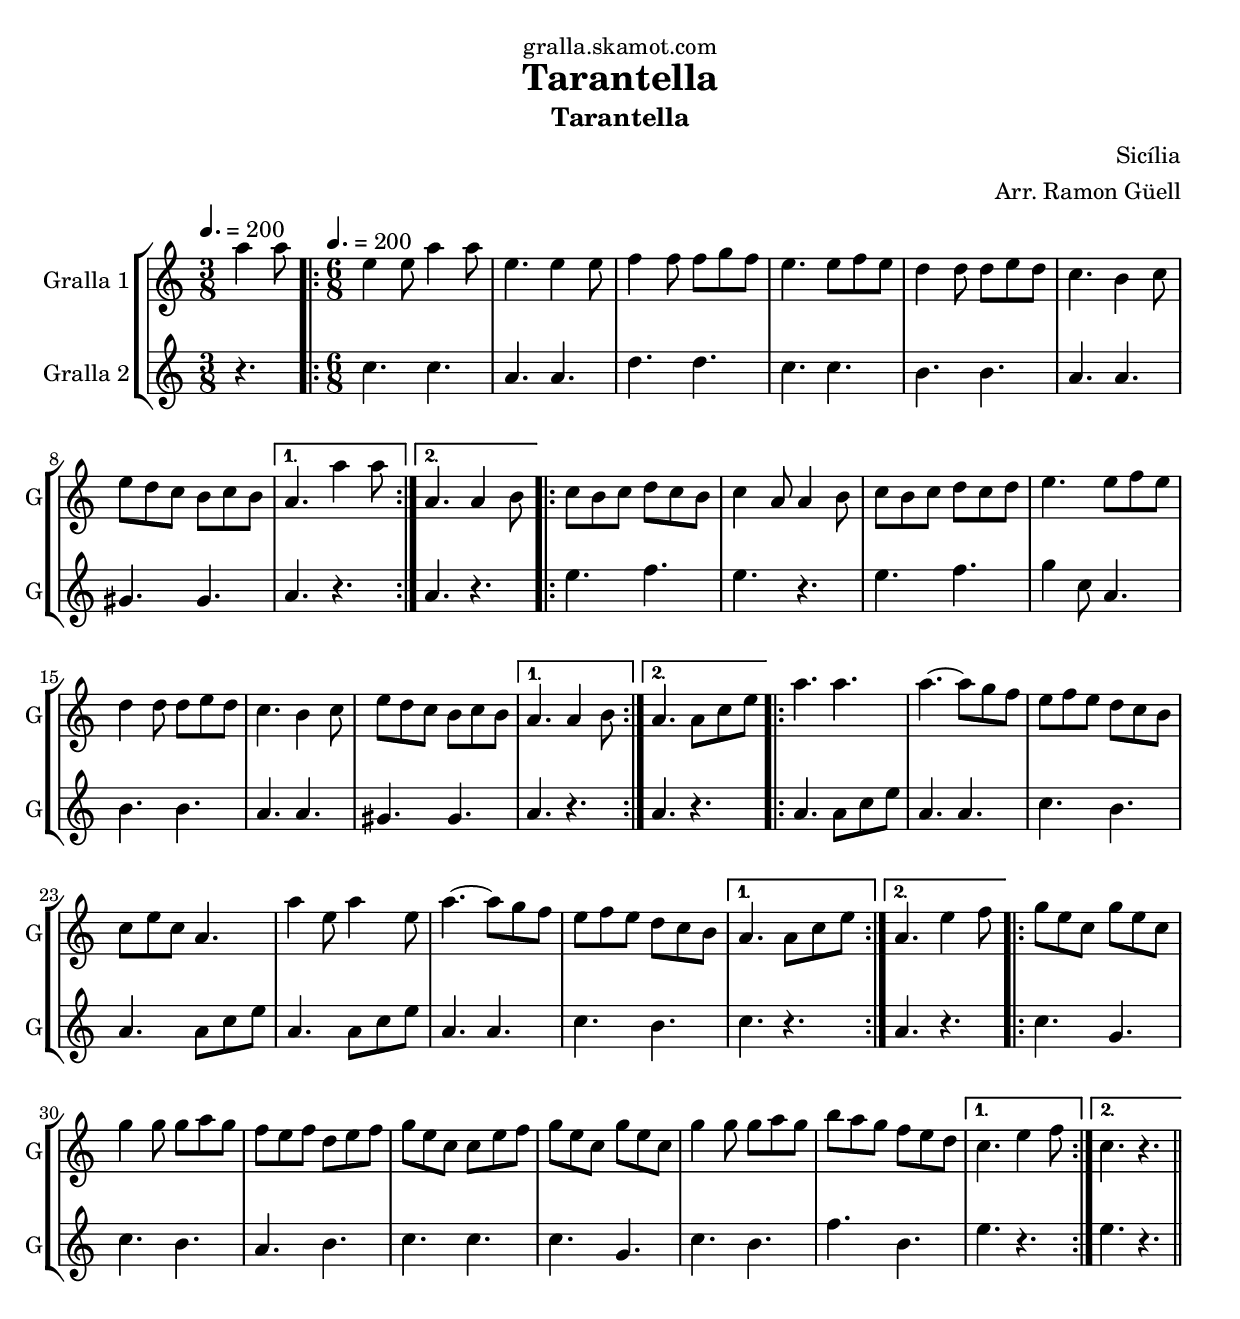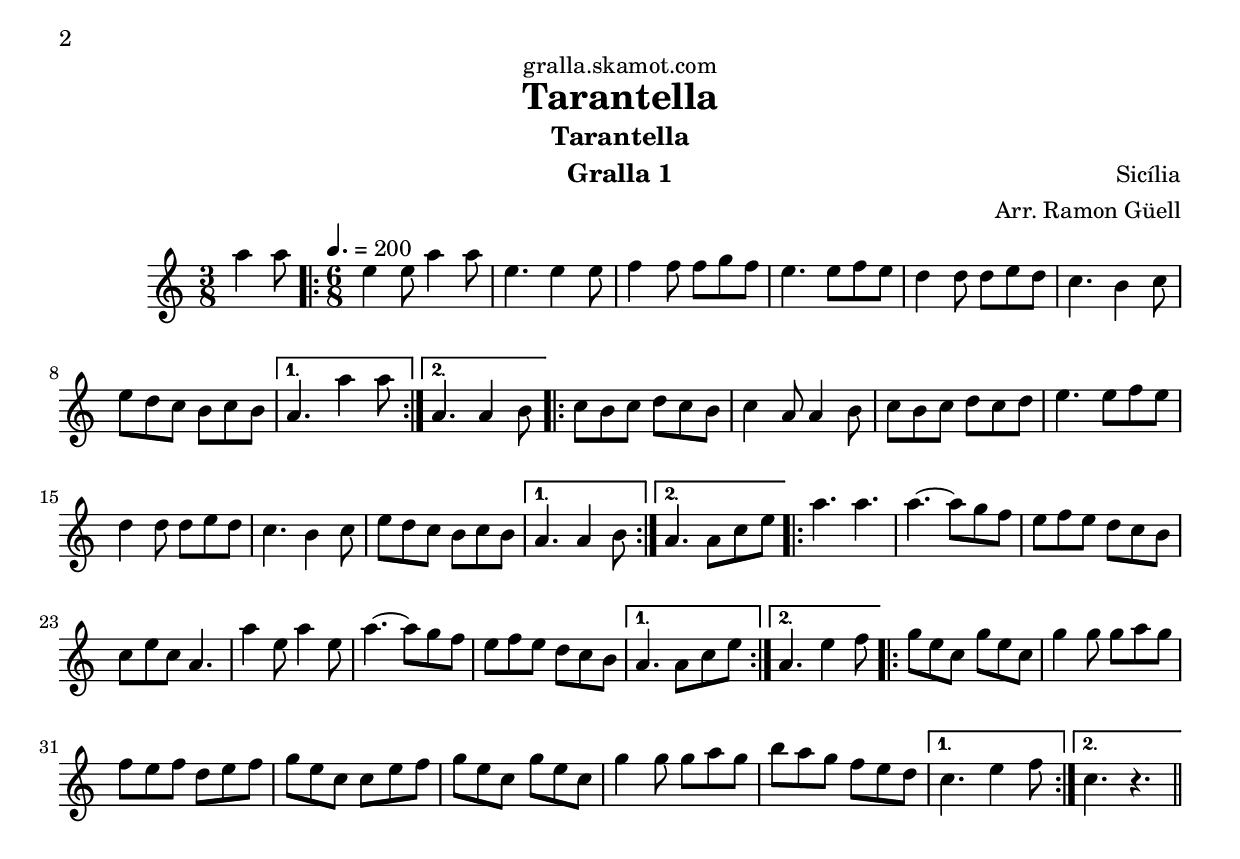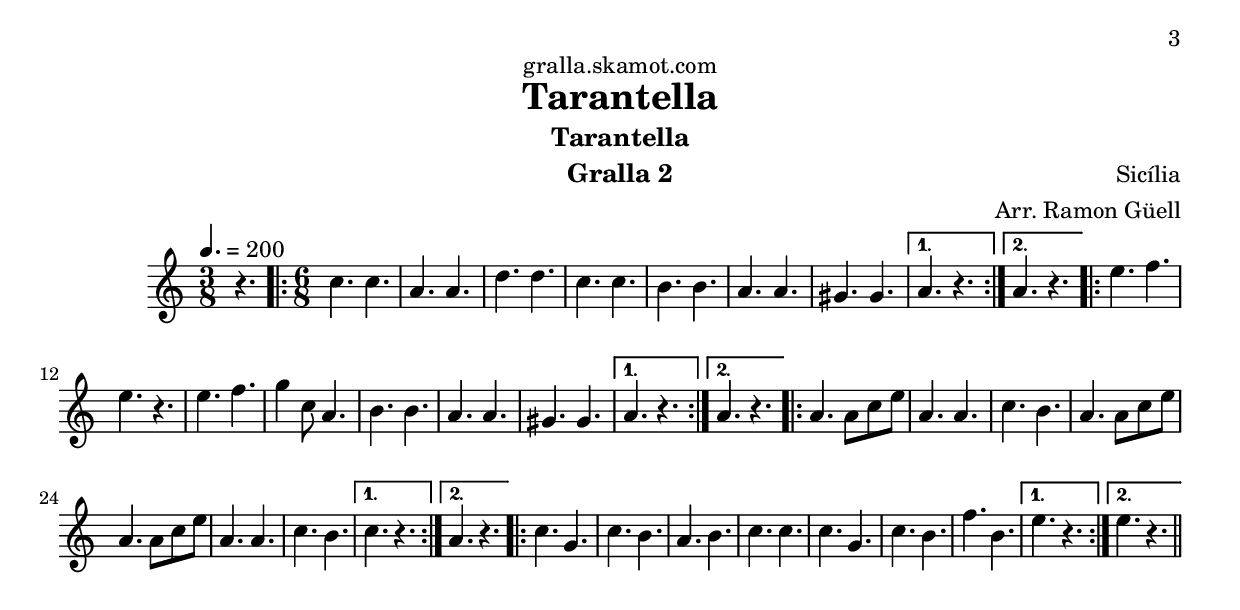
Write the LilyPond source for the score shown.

\version "2.16.2"

\header {
  dedication="gralla.skamot.com"
  title="Tarantella"
  subtitle="Tarantella"
  subsubtitle=""
  poet=""
  meter=""
  piece=""
  composer="Sicília"
  arranger="Arr. Ramon Güell"
  opus=""
  instrument=""
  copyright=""
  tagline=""
}

liniaroAa =
\relative a''
{
  \clef treble
  \key c \major
  \time 3/8
  a4 a8 \tempo 4. = 200  |
  \time 6/8   \repeat volta 2 { e4 e8 a4 a8  |
  e4. e4 e8  |
  f4 f8 f g f  |
  %05
  e4. e8 f e  |
  d4 d8 d e d  |
  c4. b4 c8  |
  e8 d c b c b }
  \alternative { { a4. a'4 a8 }
  %10
  { a,4. a4 b8 } }
  \repeat volta 2 {
  c8 b c d c b  |
  c4 a8 a4 b8  |
  c8 b c d c d  |
  e4. e8 f e  |
  %15
  d4 d8 d e d  |
  c4. b4 c8  |
  e8 d c b c b }
  \alternative { { a4. a4 b8 }
  { a4. a8 c e } }
  %20
  \repeat volta 2 { a4. a  |
  a4. ~ a8 g f  |
  e8 f e d c b  |
  c8 e c a4.  |
  a'4 e8 a4 e8  |
  %25
  a4. ~ a8 g f  |
  e8 f e d c b }
  \alternative { { a4. a8 c e }
  { a,4. e'4 f8 } }
  \repeat volta 2 {
  g8 e c g' e c  |
  %30
  g'4 g8 g a g  |
  f8 e f d e f  |
  g8 e c c e f  |
  g8 e c g' e c  |
  g'4 g8 g a g  |
  %35
  b8 a g f e d }
  \alternative { { c4. e4 f8 }
  { c4. r } } \bar "||"
}

liniaroAb =
\relative c''
{
  \tempo 4. = 200
  \clef treble
  \key c \major
  \time 3/8
  r4.  |
  \time 6/8   \repeat volta 2 { c4. c  |
  a4. a  |
  d4. d  |
  %05
  c4. c  |
  b4. b  |
  a4. a  |
  gis4. gis }
  \alternative { { a4. r }
  %10
  { a4. r } }
  \repeat volta 2 {
  e'4. f  |
  e4. r  |
  e4. f  |
  g4 c,8 a4.  |
  %15
  b4. b  |
  a4. a  |
  gis4. gis }
  \alternative { { a4. r }
  { a4. r } }
  %20
  \repeat volta 2 { a4. a8 c e  |
  a,4. a  |
  c4. b  |
  a4. a8 c e  |
  a,4. a8 c e  |
  %25
  a,4. a  |
  c4. b }
  \alternative { { c4. r }
  { a4. r } }
  \repeat volta 2 {
  c4. g  |
  %30
  c4. b  |
  a4. b  |
  c4. c  |
  c4. g  |
  c4. b  |
  %35
  f'4. b, }
  \alternative { { e4. r }
  { e4. r } } \bar "||"
}

\bookpart {
  \score {
    \new StaffGroup {
      \override Score.RehearsalMark #'self-alignment-X = #LEFT
      <<
        \new Staff \with {instrumentName = #"Gralla 1" shortInstrumentName = #"G"} \liniaroAa
        \new Staff \with {instrumentName = #"Gralla 2" shortInstrumentName = #"G"} \liniaroAb
      >>
    }
    \layout {}
  }
  \score { \unfoldRepeats
    \new StaffGroup {
      \override Score.RehearsalMark #'self-alignment-X = #LEFT
      <<
        \new Staff \with {instrumentName = #"Gralla 1" shortInstrumentName = #"G"} \liniaroAa
        \new Staff \with {instrumentName = #"Gralla 2" shortInstrumentName = #"G"} \liniaroAb
      >>
    }
    \midi {
      \set Staff.midiInstrument = "oboe"
      \set DrumStaff.midiInstrument = "drums"
    }
  }
}

\bookpart {
  \header {instrument="Gralla 1"}
  \score {
    \new StaffGroup {
      \override Score.RehearsalMark #'self-alignment-X = #LEFT
      <<
        \new Staff \liniaroAa
      >>
    }
    \layout {}
  }
  \score { \unfoldRepeats
    \new StaffGroup {
      \override Score.RehearsalMark #'self-alignment-X = #LEFT
      <<
        \new Staff \liniaroAa
      >>
    }
    \midi {
      \set Staff.midiInstrument = "oboe"
      \set DrumStaff.midiInstrument = "drums"
    }
  }
}

\bookpart {
  \header {instrument="Gralla 2"}
  \score {
    \new StaffGroup {
      \override Score.RehearsalMark #'self-alignment-X = #LEFT
      <<
        \new Staff \liniaroAb
      >>
    }
    \layout {}
  }
  \score { \unfoldRepeats
    \new StaffGroup {
      \override Score.RehearsalMark #'self-alignment-X = #LEFT
      <<
        \new Staff \liniaroAb
      >>
    }
    \midi {
      \set Staff.midiInstrument = "oboe"
      \set DrumStaff.midiInstrument = "drums"
    }
  }
}

